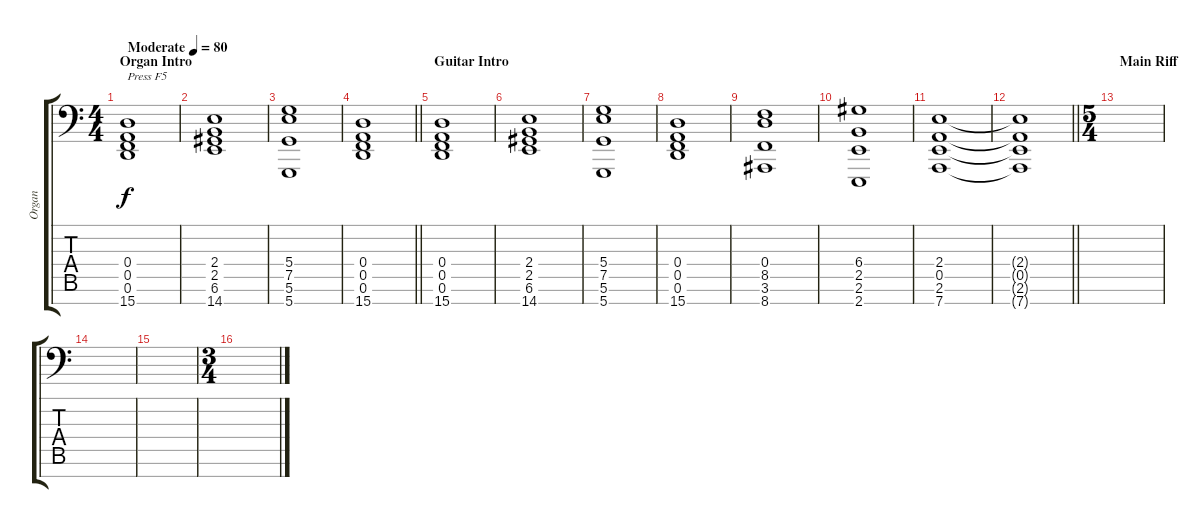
\track ("Organ" "Organ") {instrument churchorgan}
\staff {score tabs}
\tuning (E4 B3 G3 D3 A2 D2 D1) {hide}
\ts (4 4)
\section ("" "Organ Intro")
\tempo (80 "Moderate")
\clef f4
\ks c
(0.4 0.5 0.6 15.7).1{txt "Press F5" dy f instrument churchorgan} |
(2.4 2.5 6.6 14.7).1 |
(5.4 7.5 5.6 5.7).1 |
\barLineRight lightlight
(0.4 0.5 0.6 15.7).1 |
\section ("" "Guitar Intro")
(0.4 0.5 0.6 15.7).1 |
(2.4 2.5 6.6 14.7).1 |
(5.4 7.5 5.6 5.7).1 |
(0.4 0.5 0.6 15.7).1 |
(0.4 8.5 3.6 8.7).1 |
(6.4 2.5 2.6 2.7).1 |
(2.4 0.5 2.6 7.7).1 |
\barLineRight lightlight
(2.4{t} 0.5{t} 2.6{t} 7.7{t}).1 |
\ts (5 4)
\section ("" "Main Riff")
|
|
|
\ts (3 4)
